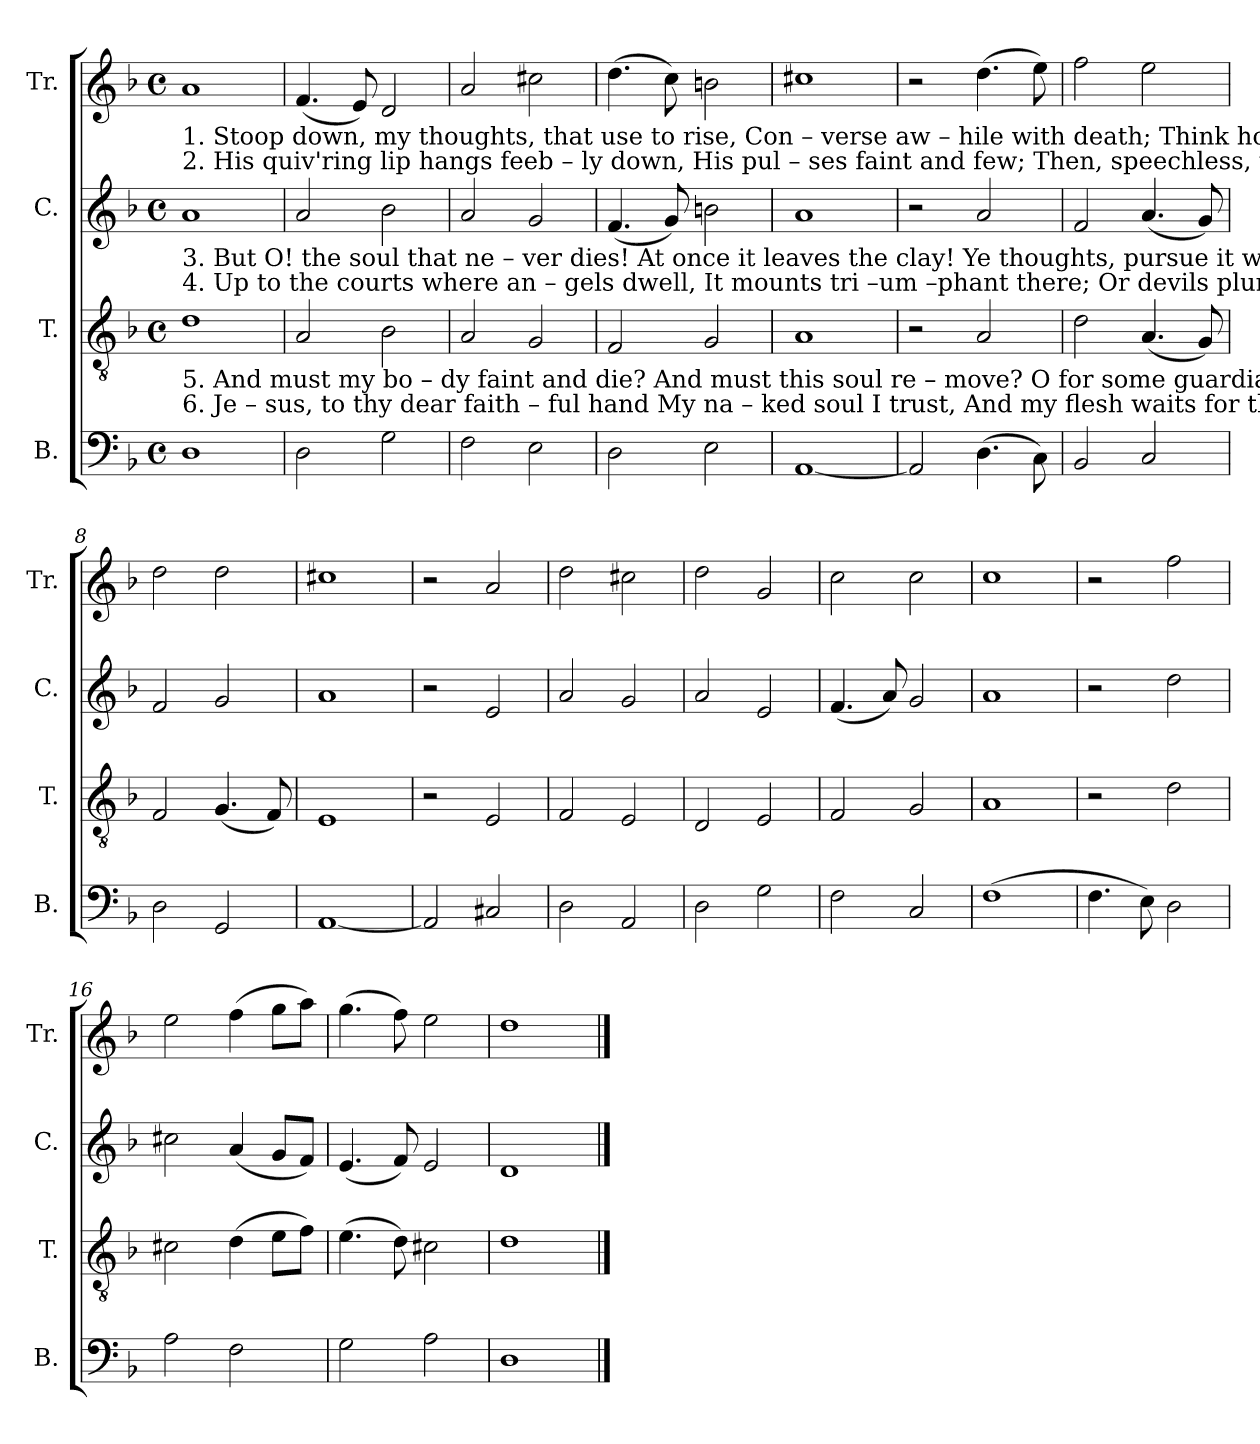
**kern	**kern	**kern	**kern
*part4	*part3	*part2	*part1
*staff4	*staff3	*staff2	*staff1
*I"B.	*I"T.	*I"C.	*I"Tr.
*I'B.	*I'T.	*I'C.	*I'Tr.
*clefF4	*clefGv2	*clefG2	*clefG2
*k[b-]	*k[b-]	*k[b-]	*k[b-]
*M4/4	*M4/4	*M4/4	*M4/4
*met(c)	*met(c)	*met(c)	*met(c)
*MM110	*MM110	*MM110	*MM110
=1	=1	=1	=1
!	!	!	!LO:TX:b:t=1. Stoop down, my thoughts, that use to rise,     Con – verse  aw – hile  with   death;    Think how a gasping  mor – tal   lies,       And  pants  a   –  way    his  breath.
!	!	!	!LO:TX:b:t=2. His   quiv'ring   lip  hangs  feeb – ly  down,     His      pul – ses   faint  and    few;     Then, speechless, with a doleful groan      He   bids    the    world   a – dieu.
!	!	!LO:TX:b:t=3. But    O!   the  soul  that  ne   –  ver   dies!       At    once   it    leaves   the  clay!     Ye thoughts, pursue it where it flies,       And  track  its      wondrous  way.	!
!	!	!LO:TX:b:t=4. Up    to   the courts where an  – gels  dwell,      It    mounts  tri –um –phant  there;   Or  devils  plunge  it  down  to hell,        In    in   –   fi   –  nite  des – pair.	!
!	!LO:TX:b:t=5. And must  my   bo – dy   faint   and    die?       And  must  this  soul  re – move?      O  for  some  guardian  angel  nigh,       To    bear   it      safe      a – bove!	!	!
!	!LO:TX:b:t=6. Je  – sus,   to    thy  dear  faith – ful   hand        My   na  – ked   soul   I     trust,      And my flesh waits for thy command       To    drop  in   –  to       my  dust.	!	!
1D!	1d!	1a!	1a!
=2	=2	=2	=2
2D!\	2A!/	2a!/	(<4.f!/
.	.	.	8e!/)
2G!\	2B-!\	2b-!\	2d!/
=3	=3	=3	=3
2F!\	2A!/	2a!/	2a!/
2E!\	2G!/	2g!/	2cc#X!\
=4	=4	=4	=4
2D!\	2F!/	(<4.f!/	(>4.dd!\
.	.	8g!/)	8cc!\)
2E!\	2G!/	2bn!\	2bn!\
=5	=5	=5	=5
[1AA!	1A!	1a!	1cc#X!
=6	=6	=6	=6
2AA!/]	2r	2r	2r
(>4.D!\	2A!/	2a!/	(>4.dd!\
8C!\)	.	.	8ee!\)
=7	=7	=7	=7
2BB-!/	2d!\	2f!/	2ff!\
2C!/	(<4.A!/	(<4.a!/	2ee!\
.	8G!/)	8g!/)	.
=8	=8	=8	=8
2D!\	2F!/	2f!/	2dd!\
2GG!/	(<4.G!/	2g!/	2dd!\
.	8F!/)	.	.
=9	=9	=9	=9
[1AA!	1E!	1a!	1cc#X!
=10	=10	=10	=10
2AA!/]	2r	2r	2r
2C#X!/	2E!/	2e!/	2a!/
=11	=11	=11	=11
2D!\	2F!/	2a!/	2dd!\
2AA!/	2E!/	2g!/	2cc#X!\
=12	=12	=12	=12
2D!\	2D!/	2a!/	2dd!\
2G!\	2E!/	2e!/	2g!/
=13	=13	=13	=13
2F!\	2F!/	(<4.f!/	2cc!\
.	.	8a!/)	.
2C!/	2G!/	2g!/	2cc!\
=14	=14	=14	=14
(>1F!	1A!	1a!	1cc!
=15	=15	=15	=15
4.F!\	2r	2r	2r
8E!\)	.	.	.
2D!\	2d!\	2dd!\	2ff!\
=16	=16	=16	=16
2A!\	2c#X!\	2cc#X!\	2ee!\
2F!\	(>4d!\	(<4a!/	(>4ff!\
.	8e!\L	8g!/L	8gg!\L
.	8f!\J)	8f!/J)	8aa!\J)
=17	=17	=17	=17
2G!\	(>4.e!\	(<4.e!/	(>4.gg!\
.	8d!\)	8f!/)	8ff!\)
2A!\	2c#X!\	2e!/	2ee!\
=18	=18	=18	=18
1D!	1d!	1d!	1dd!
==	==	==	==
*-	*-	*-	*-
